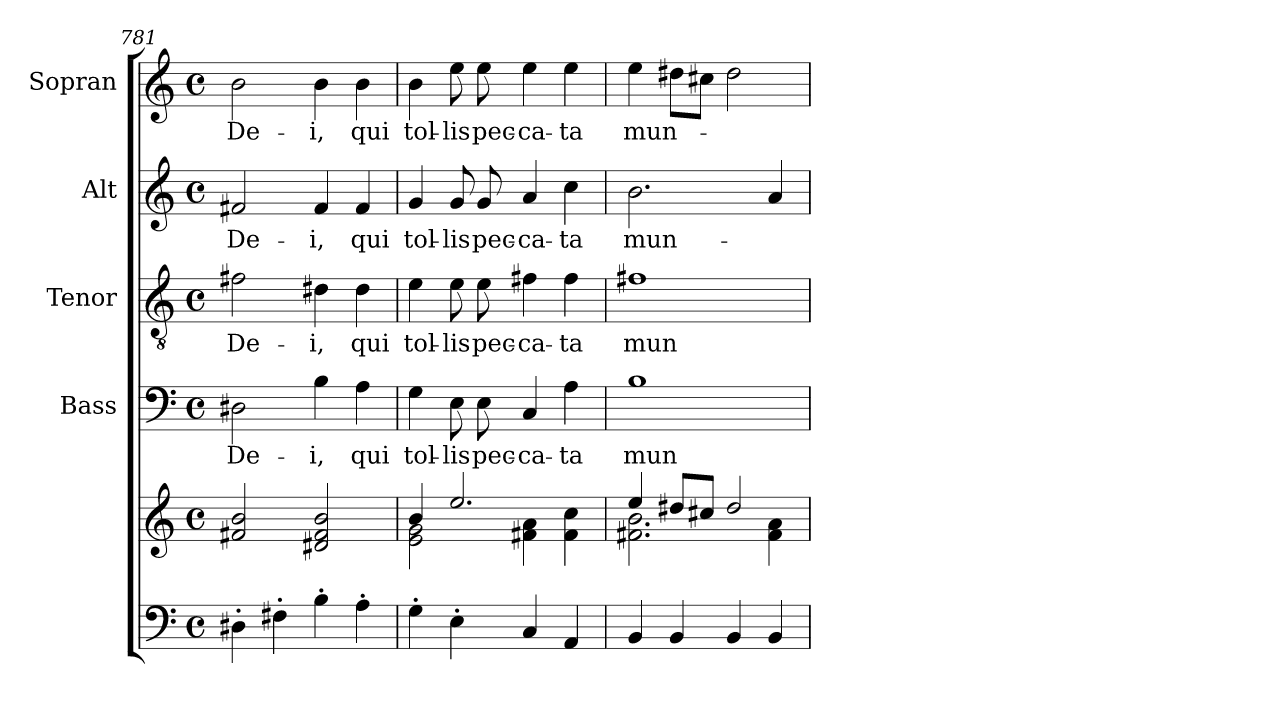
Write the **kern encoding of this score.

**kern	**kern	**kern	**text	**kern	**text	**kern	**text	**kern	**text
*part5	*part5	*part4	*part4	*part3	*part3	*part2	*part2	*part1	*part1
*staff6	*staff5	*staff4	*staff4	*staff3	*staff3	*staff2	*staff2	*staff1	*staff1
*	*	*I"Bass	*	*I"Tenor	*	*I"Alt	*	*I"Sopran	*
*	*	*I'B.	*	*I'T.	*	*I'A.	*	*I'S.	*
*clefF4	*clefG2	*clefF4	*	*clefGv2	*	*clefG2	*	*clefG2	*
*k[]	*k[]	*k[]	*	*k[]	*	*k[]	*	*k[]	*
*C:	*C:	*C:	*	*C:	*	*C:	*	*C:	*
*M4/4	*M4/4	*M4/4	*	*M4/4	*	*M4/4	*	*M4/4	*
*met(c)	*met(c)	*met(c)	*	*met(c)	*	*met(c)	*	*met(c)	*
=781	=781	=781	=781	=781	=781	=781	=781	=781	=781
!	!	!	!LO:LY:b	!	!LO:LY:b	!	!LO:LY:b	!	!LO:LY:b
4D#X'>\	2f#X/ 2b/	2D#X\	De-	2f#X\	De-	2f#X/	De-	2b\	De-
4F#X'>\	.	.	.	.	.	.	.	.	.
!	!	!	!LO:LY:b	!	!LO:LY:b	!	!LO:LY:b	!	!LO:LY:b
4B'>\	2d#X/ 2f#/ 2b/	4B\	-i,	4d#X\	-i,	4f#/	-i,	4b\	-i,
!	!	!	!LO:LY:b	!	!LO:LY:b	!	!LO:LY:b	!	!LO:LY:b
4A'>\	.	4A\	qui	4d#\	qui	4f#/	qui	4b\	qui
=782	=782	=782	=782	=782	=782	=782	=782	=782	=782
*	*^	*	*	*	*	*	*	*	*
!	!	!	!	!LO:LY:b	!	!LO:LY:b	!	!LO:LY:b	!	!LO:LY:b
4G'>\	4b/	2e\ 2g\	4G\	tol-	4e\	tol-	4g/	tol-	4b\	tol-
!	!	!	!	!LO:LY:b	!	!LO:LY:b	!	!LO:LY:b	!	!LO:LY:b
4E'>\	2.ee/	.	8E\	-lis	8e\	-lis	8g/	-lis	8ee\	-lis
!	!	!	!	!LO:LY:b	!	!LO:LY:b	!	!LO:LY:b	!	!LO:LY:b
.	.	.	8E\	pec-	8e\	pec-	8g/	pec-	8ee\	pec-
!	!	!	!	!LO:LY:b	!	!LO:LY:b	!	!LO:LY:b	!	!LO:LY:b
4C/	.	4f#X\ 4a\	4C/	-ca-	4f#X\	-ca-	4a/	-ca-	4ee\	-ca-
!	!	!	!	!LO:LY:b	!	!LO:LY:b	!	!LO:LY:b	!	!LO:LY:b
4AA/	.	4f#\ 4cc\	4A\	-ta	4f#\	-ta	4cc\	-ta	4ee\	-ta
=783	=783	=783	=783	=783	=783	=783	=783	=783	=783	=783
!	!	!	!	!LO:LY:b	!	!LO:LY:b	!	!LO:LY:b	!	!LO:LY:b
4BB/	4ee/	2.f#X\ 2.b\	1B	mun-	1f#X	mun-	2.b\	mun-	4ee\	mun-
4BB/	8dd#X/L	.	.	.	.	.	.	.	8dd#X\L	.
.	8cc#X/J	.	.	.	.	.	.	.	8cc#X\J	.
4BB/	2dd#/	.	.	.	.	.	.	.	2dd#\	.
4BB/	.	4f#\ 4a\	.	.	.	.	4a/	.	.	.
*	*v	*v	*	*	*	*	*	*	*	*
=	=	=	=	=	=	=	=	=	=
*-	*-	*-	*-	*-	*-	*-	*-	*-	*-
